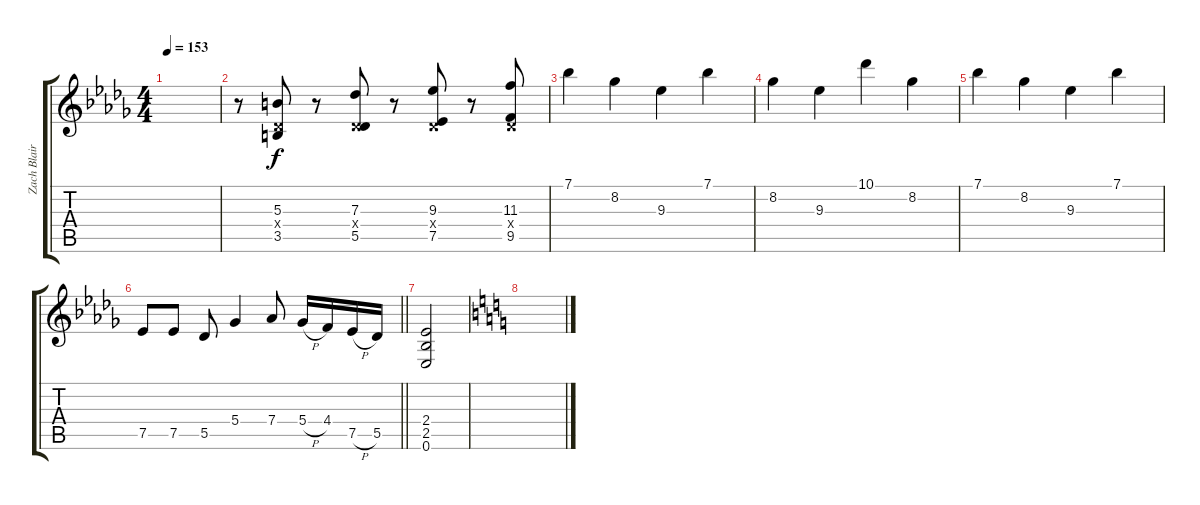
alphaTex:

\track ("Zach Blair 2" "Zach Blair") {instrument distortionguitar}
\staff {score tabs}
\tuning (Eb4 Bb3 Gb3 Db3 Ab2 Eb2) {hide}
\ts (4 4)
\tempo 153
\clef g2
\ks db
|
r.8 (5.3 0.4{x} 3.5).8 r.8 (7.3 0.4{x} 5.5).8 r.8 (9.3 0.4{x} 7.5).8 r.8 (11.3 0.4{x} 9.5).8 |
7.1.4 8.2.4 9.3.4 7.1.4 |
8.2.4 9.3.4 10.1.4 8.2.4 |
7.1.4 8.2.4 9.3.4 7.1.4 |
\barLineRight lightlight
7.5.8 7.5.8 5.5.8 5.4.4 7.4.8 5.4{h}.16 4.4.16 7.5{h}.16 5.5.16 |
(2.4 2.5 0.6).2 |
\ks c
